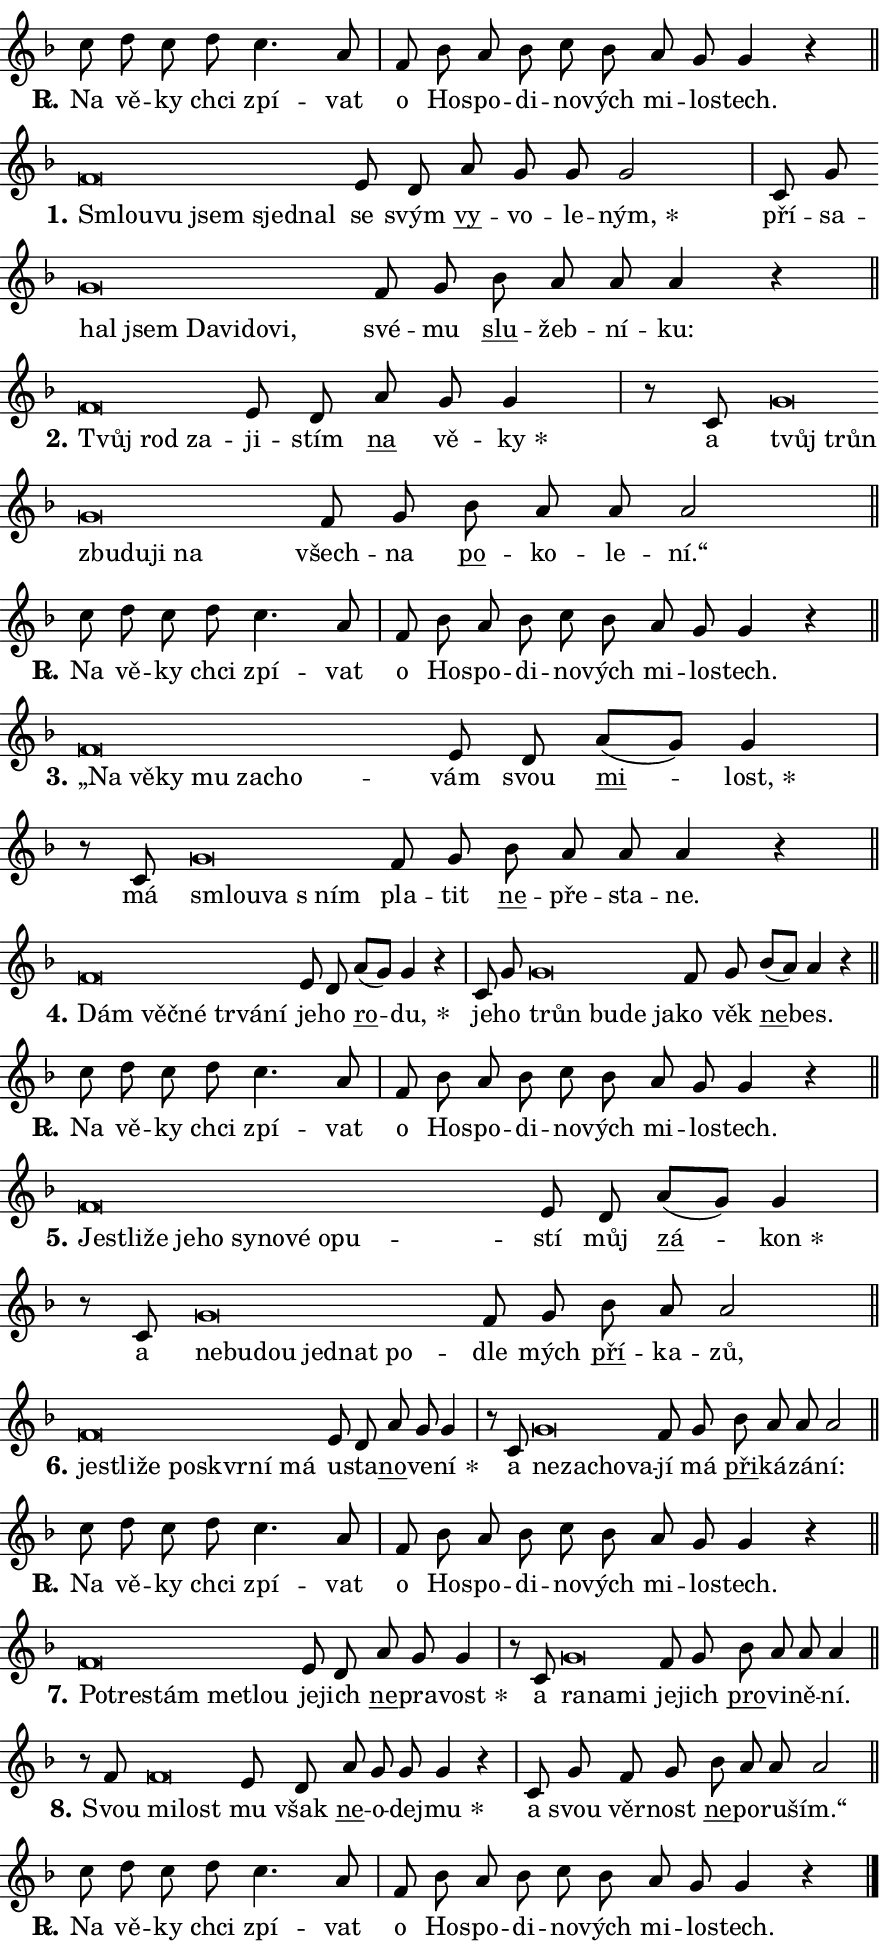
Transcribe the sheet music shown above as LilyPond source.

\version "2.24.0"
\header { tagline = "" }
\paper {
  indent = 0\cm
  top-margin = 0\cm
  right-margin = 0.13\cm % to fit lyric hyphens
  bottom-margin = 0\cm
  left-margin = 0\cm
  paper-width = 15\cm
  page-breaking = #ly:one-page-breaking
  system-system-spacing.basic-distance = #11
  score-system-spacing.basic-distance = #11
  ragged-last = ##f
}


%% Author: Thomas Morley
%% https://lists.gnu.org/archive/html/lilypond-user/2020-05/msg00002.html
#(define (line-position grob)
"Returns position of @var[grob} in current system:
   @code{'start}, if at first time-step
   @code{'end}, if at last time-step
   @code{'middle} otherwise
"
  (let* ((col (ly:item-get-column grob))
         (ln (ly:grob-object col 'left-neighbor))
         (rn (ly:grob-object col 'right-neighbor))
         (col-to-check-left (if (ly:grob? ln) ln col))
         (col-to-check-right (if (ly:grob? rn) rn col))
         (break-dir-left
           (and
             (ly:grob-property col-to-check-left 'non-musical #f)
             (ly:item-break-dir col-to-check-left)))
         (break-dir-right
           (and
             (ly:grob-property col-to-check-right 'non-musical #f)
             (ly:item-break-dir col-to-check-right))))
        (cond ((eqv? 1 break-dir-left) 'start)
              ((eqv? -1 break-dir-right) 'end)
              (else 'middle))))

#(define (tranparent-at-line-position vctor)
  (lambda (grob)
  "Relying on @code{line-position} select the relevant enry from @var{vctor}.
Used to determine transparency,"
    (case (line-position grob)
      ((end) (not (vector-ref vctor 0)))
      ((middle) (not (vector-ref vctor 1)))
      ((start) (not (vector-ref vctor 2))))))

noteHeadBreakVisibility =
#(define-music-function (break-visibility)(vector?)
"Makes @code{NoteHead}s transparent relying on @var{break-visibility}"
#{
  \override NoteHead.transparent =
    #(tranparent-at-line-position break-visibility)
#})

#(define delete-ledgers-for-transparent-note-heads
  (lambda (grob)
    "Reads whether a @code{NoteHead} is transparent.
If so this @code{NoteHead} is removed from @code{'note-heads} from
@var{grob}, which is supposed to be @code{LedgerLineSpanner}.
As a result ledgers are not printed for this @code{NoteHead}"
    (let* ((nhds-array (ly:grob-object grob 'note-heads))
           (nhds-list
             (if (ly:grob-array? nhds-array)
                 (ly:grob-array->list nhds-array)
                 '()))
           ;; Relies on the transparent-property being done before
           ;; Staff.LedgerLineSpanner.after-line-breaking is executed.
           ;; This is fragile ...
           (to-keep
             (remove
               (lambda (nhd)
                 (ly:grob-property nhd 'transparent #f))
               nhds-list)))
      ;; TODO find a better method to iterate over grob-arrays, similiar
      ;; to filter/remove etc for lists
      ;; For now rebuilt from scratch
      (set! (ly:grob-object grob 'note-heads)  '())
      (for-each
        (lambda (nhd)
          (ly:pointer-group-interface::add-grob grob 'note-heads nhd))
        to-keep))))

squashNotes = {
  \override NoteHead.X-extent = #'(-0.2 . 0.2)
  \override NoteHead.Y-extent = #'(-0.75 . 0)
  \override NoteHead.stencil =
    #(lambda (grob)
       (let ((pos (ly:grob-property grob 'staff-position)))
         (begin
           (if (< pos -7) (display "ERROR: Lower brevis then expected\n") (display ""))
           (if (<= pos -6) ly:text-interface::print ly:note-head::print))))
}
unSquashNotes = {
  \revert NoteHead.X-extent
  \revert NoteHead.Y-extent
  \revert NoteHead.stencil
}

hideNotes = \noteHeadBreakVisibility #begin-of-line-visible
unHideNotes = \noteHeadBreakVisibility #all-visible

% work-around for resetting accidentals
% https://lilypond.org/doc/v2.23/Documentation/notation/displaying-rhythms#unmetered-music
cadenzaMeasure = {
  \cadenzaOff
  \partial 1024 s1024
  \cadenzaOn
}

#(define-markup-command (accent layout props text) (markup?)
  "Underline accented syllable"
  (interpret-markup layout props
    #{\markup \override #'(offset . 4.3) \underline { #text }#}))

responsum = \markup \concat {
  "R" \hspace #-1.05 \path #0.1 #'((moveto 0 0.07) (lineto 0.9 0.8)) \hspace #0.05 "."
}

spaceSize = #0.6828661417322834 % exact space size for TeX Gyre Schola

\layout {
  \context {
    \Staff
    \remove "Time_signature_engraver"
    \override LedgerLineSpanner.after-line-breaking = #delete-ledgers-for-transparent-note-heads
  }
  \context {
    \Lyrics {
      \override LyricSpace.minimum-distance = \spaceSize
      \override LyricText.font-name = #"TeX Gyre Schola"
      \override LyricText.font-size = 1
      \override StanzaNumber.font-name = #"TeX Gyre Schola Bold"
      \override StanzaNumber.font-size = 1
    }
  }
  \context {
    \Score 
    \override NoteHead.text =
      #(lambda (grob) 
        (let ((pos (ly:grob-property grob 'staff-position)))
          #{\markup {
            \combine
              \halign #-0.55 \raise #(if (= pos -6) 0 0.5) \override #'(thickness . 2) \draw-line #'(3.2 . 0)
              \musicglyph "noteheads.sM1"
          }#}))
  }
}

% magnetic-lyrics.ily
%
%   written by
%     Jean Abou Samra <jean@abou-samra.fr>
%     Werner Lemberg <wl@gnu.org>
%
%   adapted by
%     Jiri Hon <jiri.hon@gmail.com>
%
% Version 2022-Apr-15

% https://www.mail-archive.com/lilypond-user@gnu.org/msg149350.html

#(define (Left_hyphen_pointer_engraver context)
   "Collect syllable-hyphen-syllable occurrences in lyrics and store
them in properties.  This engraver only looks to the left.  For
example, if the lyrics input is @code{foo -- bar}, it does the
following.

@itemize @bullet
@item
Set the @code{text} property of the @code{LyricHyphen} grob between
@q{foo} and @q{bar} to @code{foo}.

@item
Set the @code{left-hyphen} property of the @code{LyricText} grob with
text @q{foo} to the @code{LyricHyphen} grob between @q{foo} and
@q{bar}.
@end itemize

Use this auxiliary engraver in combination with the
@code{lyric-@/text::@/apply-@/magnetic-@/offset!} hook."
   (let ((hyphen #f)
         (text #f))
     (make-engraver
      (acknowledgers
       ((lyric-syllable-interface engraver grob source-engraver)
        (set! text grob)))
      (end-acknowledgers
       ((lyric-hyphen-interface engraver grob source-engraver)
        ;(when (not (grob::has-interface grob 'lyric-space-interface))
          (set! hyphen grob)));)
      ((stop-translation-timestep engraver)
       (when (and text hyphen)
         (ly:grob-set-object! text 'left-hyphen hyphen))
       (set! text #f)
       (set! hyphen #f)))))

#(define (lyric-text::apply-magnetic-offset! grob)
   "If the space between two syllables is less than the value in
property @code{LyricText@/.details@/.squash-threshold}, move the right
syllable to the left so that it gets concatenated with the left
syllable.

Use this function as a hook for
@code{LyricText@/.after-@/line-@/breaking} if the
@code{Left_@/hyphen_@/pointer_@/engraver} is active."
   (let ((hyphen (ly:grob-object grob 'left-hyphen #f)))
     (when hyphen
       (let ((left-text (ly:spanner-bound hyphen LEFT)))
         (when (grob::has-interface left-text 'lyric-syllable-interface)
           (let* ((common (ly:grob-common-refpoint grob left-text X))
                  (this-x-ext (ly:grob-extent grob common X))
                  (left-x-ext
                   (begin
                     ;; Trigger magnetism for left-text.
                     (ly:grob-property left-text 'after-line-breaking)
                     (ly:grob-extent left-text common X)))
                  ;; `delta` is the gap width between two syllables.
                  (delta (- (interval-start this-x-ext)
                            (interval-end left-x-ext)))
                  (details (ly:grob-property grob 'details))
                  (threshold (assoc-get 'squash-threshold details 0.2)))
             (when (< delta threshold)
               (let* (;; We have to manipulate the input text so that
                      ;; ligatures crossing syllable boundaries are not
                      ;; disabled.  For languages based on the Latin
                      ;; script this is essentially a beautification.
                      ;; However, for non-Western scripts it can be a
                      ;; necessity.
                      (lt (ly:grob-property left-text 'text))
                      (rt (ly:grob-property grob 'text))
                      (is-space (grob::has-interface hyphen 'lyric-space-interface))
                      (space (if is-space " " ""))
                      (extra-delta (if is-space spaceSize 0))
                      ;; Append new syllable.
                      (ltrt-space (if (and (string? lt) (string? rt))
                                (string-append lt space rt)
                                (make-concat-markup (list lt space rt))))
                      ;; Right-align `ltrt` to the right side.
                      (ltrt-space-markup (grob-interpret-markup
                               grob
                               (make-translate-markup
                                (cons (interval-length this-x-ext) 0)
                                (make-right-align-markup ltrt-space)))))
                 (begin
                   ;; Don't print `left-text`.
                   (ly:grob-set-property! left-text 'stencil #f)
                   ;; Set text and stencil (which holds all collected
                   ;; syllables so far) and shift it to the left.
                   (ly:grob-set-property! grob 'text ltrt-space)
                   (ly:grob-set-property! grob 'stencil ltrt-space-markup)
                   (ly:grob-translate-axis! grob (- (- delta extra-delta)) X))))))))))


#(define (lyric-hyphen::displace-bounds-first grob)
   ;; Make very sure this callback isn't triggered too early.
   (let ((left (ly:spanner-bound grob LEFT))
         (right (ly:spanner-bound grob RIGHT)))
     (ly:grob-property left 'after-line-breaking)
     (ly:grob-property right 'after-line-breaking)
     (ly:lyric-hyphen::print grob)))

squashThreshold = #0.4

\layout {
  \context {
    \Lyrics
    \consists #Left_hyphen_pointer_engraver
    \override LyricText.after-line-breaking =
      #lyric-text::apply-magnetic-offset!
    \override LyricHyphen.stencil = #lyric-hyphen::displace-bounds-first
    \override LyricText.details.squash-threshold = \squashThreshold
    \override LyricHyphen.minimum-distance = 0
    \override LyricHyphen.minimum-length = \squashThreshold
  }
}

squashText = \override LyricText.details.squash-threshold = 9999
unSquashText = \override LyricText.details.squash-threshold = \squashThreshold

leftText = \override LyricText.self-alignment-X = #LEFT
unLeftText = \revert LyricText.self-alignment-X

starOffset = #(lambda (grob) 
                (let ((x_offset (ly:self-alignment-interface::aligned-on-x-parent grob)))
                  (if (= x_offset 0) 0 (+ x_offset 1.2))))

star = #(define-music-function (syllable)(string?)
"Append star separator at the end of a syllable"
#{
  \once \override LyricText.X-offset = #starOffset
  \lyricmode { \markup {
    #syllable
    \override #'((font-name . "TeX Gyre Schola Bold")) \hspace #0.2 \lower #0.65 \larger "*"
  } }
#})

starAccent = #(define-music-function (syllable)(string?)
"Append star separator at the end of a syllable and make accent"
#{
  \once \override LyricText.X-offset = #starOffset
  \lyricmode { \markup {
    \accent #syllable
    \override #'((font-name . "TeX Gyre Schola Bold")) \hspace #0.2 \lower #0.65 \larger "*"
  } }
#})

breath = #(define-music-function (syllable)(string?)
"Append breathing indicator at the end of a syllable"
#{
  \lyricmode { \markup { #syllable "+" } }
#})

optionalBreath = #(define-music-function (syllable)(string?)
"Append optional breathing indicator at the end of a syllable"
#{
  \lyricmode { \markup { #syllable "(+)" } }
#})


\score {
    <<
        \new Voice = "melody" { \cadenzaOn \key f \major \relative { c''8 d c d c4. a8 \cadenzaMeasure \bar "|" f bes a bes \bar "" c bes \bar "" a g g4 r \cadenzaMeasure \bar "||" \break } }
        \new Lyrics \lyricsto "melody" { \lyricmode { \set stanza = \responsum
Na vě -- ky chci zpí -- vat o Ho -- spo -- di -- no -- vých mi -- lo -- stech. } }
    >>
    \layout {}
}

\score {
    <<
        \new Voice = "melody" { \cadenzaOn \key f \major \relative { \squashNotes f'\breve*1/16 \hideNotes \breve*1/16 \bar "" \breve*1/16 \bar "" \breve*1/16 \breve*1/16 \bar "" \unHideNotes \unSquashNotes e8 d \bar "" a' g g g2 \cadenzaMeasure \bar "|" c,8 g' \bar "" \squashNotes g\breve*1/16 \hideNotes \breve*1/16 \bar "" \breve*1/16 \bar "" \breve*1/16 \bar "" \breve*1/16 \breve*1/16 \bar "" \unHideNotes \unSquashNotes f8 g \bar "" bes a a a4 r \cadenzaMeasure \bar "||" \break } }
        \new Lyrics \lyricsto "melody" { \lyricmode { \set stanza = "1."
\leftText Smlou -- \squashText vu jsem sjed -- nal \unLeftText \unSquashText se svým \markup \accent vy -- vo -- le -- \star ným, pří -- sa -- \leftText hal \squashText jsem Da -- vi -- do -- vi, \unLeftText \unSquashText své -- mu \markup \accent slu -- žeb -- ní -- ku: } }
    >>
    \layout {}
}

\score {
    <<
        \new Voice = "melody" { \cadenzaOn \key f \major \relative { \squashNotes f'\breve*1/16 \hideNotes \breve*1/16 \breve*1/16 \bar "" \unHideNotes \unSquashNotes e8 d \bar "" a' g g4 \cadenzaMeasure \bar "|" r8 c,8 \squashNotes g'\breve*1/16 \hideNotes \breve*1/16 \bar "" \breve*1/16 \bar "" \breve*1/16 \bar "" \breve*1/16 \breve*1/16 \bar "" \unHideNotes \unSquashNotes f8 g \bar "" bes a a a2 \cadenzaMeasure \bar "||" \break } }
        \new Lyrics \lyricsto "melody" { \lyricmode { \set stanza = "2."
\leftText Tvůj \squashText rod za -- \unLeftText \unSquashText ji -- stím \markup \accent na vě -- \star ky a \leftText tvůj \squashText trůn zbu -- du -- ji na \unLeftText \unSquashText všech -- na \markup \accent po -- ko -- le -- ní.“ } }
    >>
    \layout {}
}

\score {
    <<
        \new Voice = "melody" { \cadenzaOn \key f \major \relative { c''8 d c d c4. a8 \cadenzaMeasure \bar "|" f bes a bes \bar "" c bes \bar "" a g g4 r \cadenzaMeasure \bar "||" \break } }
        \new Lyrics \lyricsto "melody" { \lyricmode { \set stanza = \responsum
Na vě -- ky chci zpí -- vat o Ho -- spo -- di -- no -- vých mi -- lo -- stech. } }
    >>
    \layout {}
}

\score {
    <<
        \new Voice = "melody" { \cadenzaOn \key f \major \relative { \squashNotes f'\breve*1/16 \hideNotes \breve*1/16 \bar "" \breve*1/16 \bar "" \breve*1/16 \bar "" \breve*1/16 \breve*1/16 \bar "" \unHideNotes \unSquashNotes e8 d \bar "" a'[( g)] g4 \cadenzaMeasure \bar "|" r8 c,8 \squashNotes g'\breve*1/16 \hideNotes \breve*1/16 \breve*1/16 \bar "" \unHideNotes \unSquashNotes f8 g \bar "" bes a a a4 r \cadenzaMeasure \bar "||" \break } }
        \new Lyrics \lyricsto "melody" { \lyricmode { \set stanza = "3."
\leftText „Na \squashText vě -- ky mu za -- cho -- \unLeftText \unSquashText vám svou \markup \accent mi -- \star lost, má \leftText smlou -- \squashText va "s ním" \unLeftText \unSquashText pla -- tit \markup \accent ne -- pře -- sta -- ne. } }
    >>
    \layout {}
}

\score {
    <<
        \new Voice = "melody" { \cadenzaOn \key f \major \relative { \squashNotes f'\breve*1/16 \hideNotes \breve*1/16 \bar "" \breve*1/16 \bar "" \breve*1/16 \bar "" \breve*1/16 \breve*1/16 \bar "" \unHideNotes \unSquashNotes e8 d \bar "" a'[( g)] g4 r \cadenzaMeasure \bar "|" c,8 g' \bar "" \squashNotes g\breve*1/16 \hideNotes \breve*1/16 \bar "" \breve*1/16 \breve*1/16 \bar "" \unHideNotes \unSquashNotes f8 g \bar "" bes[( a)] a4 r \cadenzaMeasure \bar "||" \break } }
        \new Lyrics \lyricsto "melody" { \lyricmode { \set stanza = "4."
\leftText Dám \squashText věč -- né tr -- vá -- ní \unLeftText \unSquashText je -- ho \markup \accent ro -- \star du, je -- ho \leftText trůn \squashText bu -- de ja -- \unLeftText \unSquashText ko věk \markup \accent ne -- bes. } }
    >>
    \layout {}
}

\score {
    <<
        \new Voice = "melody" { \cadenzaOn \key f \major \relative { c''8 d c d c4. a8 \cadenzaMeasure \bar "|" f bes a bes \bar "" c bes \bar "" a g g4 r \cadenzaMeasure \bar "||" \break } }
        \new Lyrics \lyricsto "melody" { \lyricmode { \set stanza = \responsum
Na vě -- ky chci zpí -- vat o Ho -- spo -- di -- no -- vých mi -- lo -- stech. } }
    >>
    \layout {}
}

\score {
    <<
        \new Voice = "melody" { \cadenzaOn \key f \major \relative { \squashNotes f'\breve*1/16 \hideNotes \breve*1/16 \bar "" \breve*1/16 \bar "" \breve*1/16 \bar "" \breve*1/16 \bar "" \breve*1/16 \bar "" \breve*1/16 \bar "" \breve*1/16 \bar "" \breve*1/16 \breve*1/16 \bar "" \unHideNotes \unSquashNotes e8 d \bar "" a'[( g)] g4 \cadenzaMeasure \bar "|" r8 c,8 \squashNotes g'\breve*1/16 \hideNotes \breve*1/16 \bar "" \breve*1/16 \bar "" \breve*1/16 \bar "" \breve*1/16 \breve*1/16 \bar "" \unHideNotes \unSquashNotes f8 g \bar "" bes a a2 \cadenzaMeasure \bar "||" \break } }
        \new Lyrics \lyricsto "melody" { \lyricmode { \set stanza = "5."
\leftText Je -- \squashText stli -- že je -- ho sy -- no -- vé o -- pu -- \unLeftText \unSquashText stí můj \markup \accent zá -- \star kon a \leftText ne -- \squashText bu -- dou jed -- nat po -- \unLeftText \unSquashText dle mých \markup \accent pří -- ka -- zů, } }
    >>
    \layout {}
}

\score {
    <<
        \new Voice = "melody" { \cadenzaOn \key f \major \relative { \squashNotes f'\breve*1/16 \hideNotes \breve*1/16 \bar "" \breve*1/16 \bar "" \breve*1/16 \bar "" \breve*1/16 \bar "" \breve*1/16 \breve*1/16 \bar "" \unHideNotes \unSquashNotes e8 d \bar "" a' g g4 \cadenzaMeasure \bar "|" r8 c,8 \squashNotes g'\breve*1/16 \hideNotes \breve*1/16 \bar "" \breve*1/16 \breve*1/16 \bar "" \unHideNotes \unSquashNotes f8 g \bar "" bes a a a2 \cadenzaMeasure \bar "||" \break } }
        \new Lyrics \lyricsto "melody" { \lyricmode { \set stanza = "6."
\leftText je -- \squashText stli -- že po -- skvr -- ní má \unLeftText \unSquashText u -- sta -- \markup \accent no -- ve -- \star ní a \leftText ne -- \squashText za -- cho -- va -- \unLeftText \unSquashText jí má \markup \accent při -- ká -- zá -- ní: } }
    >>
    \layout {}
}

\score {
    <<
        \new Voice = "melody" { \cadenzaOn \key f \major \relative { c''8 d c d c4. a8 \cadenzaMeasure \bar "|" f bes a bes \bar "" c bes \bar "" a g g4 r \cadenzaMeasure \bar "||" \break } }
        \new Lyrics \lyricsto "melody" { \lyricmode { \set stanza = \responsum
Na vě -- ky chci zpí -- vat o Ho -- spo -- di -- no -- vých mi -- lo -- stech. } }
    >>
    \layout {}
}

\score {
    <<
        \new Voice = "melody" { \cadenzaOn \key f \major \relative { \squashNotes f'\breve*1/16 \hideNotes \breve*1/16 \bar "" \breve*1/16 \bar "" \breve*1/16 \breve*1/16 \bar "" \unHideNotes \unSquashNotes e8 d \bar "" a' g g4 \cadenzaMeasure \bar "|" r8 c,8 \squashNotes g'\breve*1/16 \hideNotes \breve*1/16 \breve*1/16 \bar "" \unHideNotes \unSquashNotes f8 g \bar "" bes a a a4 \cadenzaMeasure \bar "||" \break } }
        \new Lyrics \lyricsto "melody" { \lyricmode { \set stanza = "7."
\leftText Po -- \squashText tre -- stám me -- tlou \unLeftText \unSquashText je -- jich \markup \accent ne -- pra -- \star vost a \leftText ra -- \squashText na -- mi \unLeftText \unSquashText je -- jich \markup \accent pro -- vi -- ně -- ní. } }
    >>
    \layout {}
}

\score {
    <<
        \new Voice = "melody" { \cadenzaOn \key f \major \relative { r8 f'8 \squashNotes f\breve*1/16 \hideNotes \breve*1/16 \bar "" \unHideNotes \unSquashNotes e8 d \bar "" a' g g g4 r \cadenzaMeasure \bar "|" c,8 g'8 f8 g \bar "" bes a a a2 \cadenzaMeasure \bar "||" \break } }
        \new Lyrics \lyricsto "melody" { \lyricmode { \set stanza = "8."
Svou \leftText mi -- \squashText lost \unLeftText \unSquashText mu však \markup \accent ne -- o -- dej -- \star mu a svou věr -- nost \markup \accent ne -- po -- ru -- ším.“ } }
    >>
    \layout {}
}

\score {
    <<
        \new Voice = "melody" { \cadenzaOn \key f \major \relative { c''8 d c d c4. a8 \cadenzaMeasure \bar "|" f bes a bes \bar "" c bes \bar "" a g g4 r \cadenzaMeasure \bar "||" \break } \bar "|." }
        \new Lyrics \lyricsto "melody" { \lyricmode { \set stanza = \responsum
Na vě -- ky chci zpí -- vat o Ho -- spo -- di -- no -- vých mi -- lo -- stech. } }
    >>
    \layout {}
}
